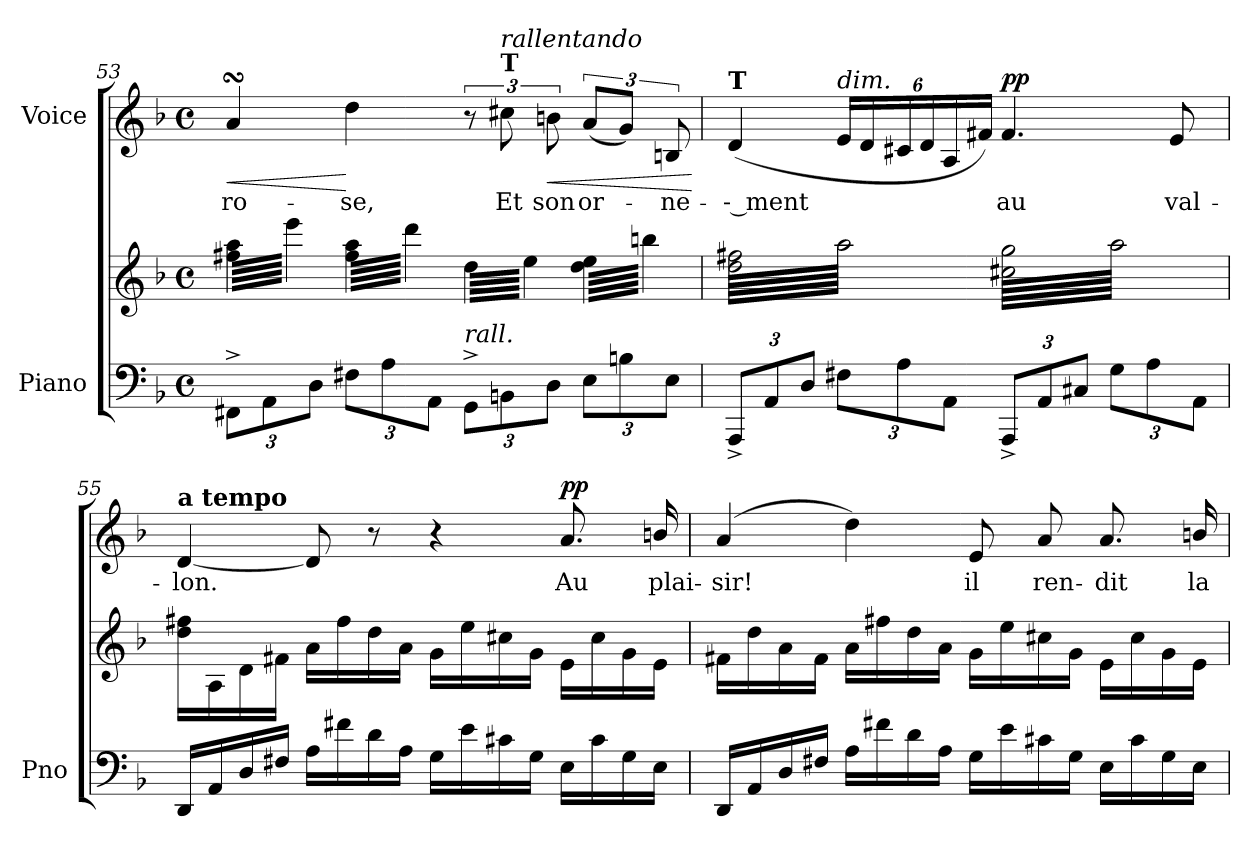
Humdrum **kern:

**kern	**kern	**dynam	**kern	**text	**dynam
*part2	*part2	*part2	*part1	*part1	*part1
*staff3	*staff2	*staff2/3	*staff1	*staff1	*staff1
*I"Piano	*	*	*I"Voice	*	*
*I'Pno	*	*	*	*	*
*clefF4	*clefG2	*	*clefG2	*	*
*k[b-]	*k[b-]	*	*k[b-]	*	*
*M4/4	*M4/4	*	*M4/4	*	*
*met(c)	*met(c)	*	*met(c)	*	*
*Xbrackettup	*	*	*	*	*
=53	=53	=53	=53	=53	=53
!	!	!	!	!LO:LY:b	!LO:HP:b
*	*tremolo	*	*	*	*
12FF#X^\L	64ff#X\ 64aa\LLLL	.	4asSsS/	ro-	<
.	64eee\	.	.	.	.
.	64ff#X\ 64aa\	.	.	.	.
.	64eee\	.	.	.	.
.	64ff#X\ 64aa\	.	.	.	.
.	64eee\	.	.	.	.
12AA\	.	.	.	.	.
.	64ff#X\ 64aa\	.	.	.	.
.	64eee\	.	.	.	.
.	64ff#X\ 64aa\	.	.	.	.
.	64eee\	.	.	.	.
.	64ff#X\ 64aa\	.	.	.	.
12D\J	.	.	.	.	.
.	64eee\	.	.	.	.
.	64ff#X\ 64aa\	.	.	.	.
.	64eee\	.	.	.	.
.	64ff#X\ 64aa\	.	.	.	.
.	64eee\JJJJ	.	.	.	.
!	!	!	!	!LO:LY:b	!
12F#X\L	64ff#\ 64aa\LLLL	.	4dd\	-se,	[
.	64ddd\	.	.	.	.
.	64ff#\ 64aa\	.	.	.	.
.	64ddd\	.	.	.	.
.	64ff#\ 64aa\	.	.	.	.
.	64ddd\	.	.	.	.
12A\	.	.	.	.	.
.	64ff#\ 64aa\	.	.	.	.
.	64ddd\	.	.	.	.
.	64ff#\ 64aa\	.	.	.	.
.	64ddd\	.	.	.	.
.	64ff#\ 64aa\	.	.	.	.
12AA\J	.	.	.	.	.
.	64ddd\	.	.	.	.
.	64ff#\ 64aa\	.	.	.	.
.	64ddd\	.	.	.	.
.	64ff#\ 64aa\	.	.	.	.
.	64ddd\JJJJ	.	.	.	.
!LO:TX:a:i:t=rall.	!	!	!	!	!
12GG^\L	64dd\LLLL	.	12r	.	.
.	64ee\	.	.	.	.
.	64dd\	.	.	.	.
.	64ee\	.	.	.	.
.	64dd\	.	.	.	.
.	64ee\	.	.	.	.
!	!	!	!LO:TX:a:B:t=T	!	!
!	!	!	!LO:TX:a:i:t=rallentando	!	!
!	!	!	!	!LO:LY:b	!
12BBn\	.	.	12cc#X\	Et	.
.	64dd\	.	.	.	.
.	64ee\	.	.	.	.
.	64dd\	.	.	.	.
.	64ee\	.	.	.	.
.	64dd\	.	.	.	.
!	!	!	!	!LO:LY:b	!LO:HP:b
12D\J	.	.	12bn\	son	<
.	64ee\	.	.	.	.
.	64dd\	.	.	.	.
.	64ee\	.	.	.	.
.	64dd\	.	.	.	.
.	64ee\JJJJ	.	.	.	.
!	!	!	!	!LO:LY:b	!
12E\L	64dd\ 64ee\LLLL	.	(<12a/L	or-	.
.	64bbn\	.	.	.	.
.	64dd\ 64ee\	.	.	.	.
.	64bbn\	.	.	.	.
.	64dd\ 64ee\	.	.	.	.
.	64bbn\	.	.	.	.
12Bn\	.	.	12g/J)	.	.
.	64dd\ 64ee\	.	.	.	.
.	64bbn\	.	.	.	.
.	64dd\ 64ee\	.	.	.	.
.	64bbn\	.	.	.	.
.	64dd\ 64ee\	.	.	.	.
!	!	!	!	!LO:LY:b	!
12E\J	.	.	12Bn/	-ne-	.
.	64bbn\	.	.	.	.
.	64dd\ 64ee\	.	.	.	.
.	64bbn\	.	.	.	.
.	64dd\ 64ee\	.	.	.	.
.	64bbn\JJJJ	.	.	.	.
.	.	.	.	.	[
!!LO:LB:g=z
=54	=54	=54	=54	=54	=54
!	!	!	!LO:TX:a:B:t=T	!	!
!	!LO:TX:b:i:t=colla voce	!	!	!	!
!	!	!	!	!LO:LY:b	!
*	*^	*	*	*	*
12AAA^/L	64dd\ 64ff#X\LLLL	3%2ryy	.	(>4d/	-- ment	.
.	64aa\	.	.	.	.	.
.	64dd\ 64ff#X\	.	.	.	.	.
.	64aa\	.	.	.	.	.
.	64dd\ 64ff#X\	.	.	.	.	.
.	64aa\	.	.	.	.	.
12AA/	.	.	.	.	.	.
.	64dd\ 64ff#X\	.	.	.	.	.
.	64aa\	.	.	.	.	.
.	64dd\ 64ff#X\	.	.	.	.	.
.	64aa\	.	.	.	.	.
.	64dd\ 64ff#X\	.	.	.	.	.
12D/J	.	.	.	.	.	.
.	64aa\	.	.	.	.	.
.	64dd\ 64ff#X\	.	.	.	.	.
.	64aa\	.	.	.	.	.
.	64dd\ 64ff#X\	.	.	.	.	.
.	64aa\	.	.	.	.	.
*	*	*	*	*Xbrackettup	*	*
!	!	!	!	!LO:TX:a:i:t=dim.	!	!
12F#X\L	64dd\ 64ff#X\	.	.	24e/LL	.	.
.	64aa\	.	.	.	.	.
.	64dd\ 64ff#X\	.	.	.	.	.
.	.	.	.	24d/	.	.
.	64aa\	.	.	.	.	.
.	64dd\ 64ff#X\	.	.	.	.	.
.	64aa\	.	.	.	.	.
12A\	.	.	.	24c#X/	.	.
.	64dd\ 64ff#X\	.	.	.	.	.
.	64aa\	.	.	.	.	.
.	64dd\ 64ff#X\	.	.	24d/	.	.
.	64aa\	.	.	.	.	.
.	64dd\ 64ff#X\	.	.	.	.	.
12AA\J	.	.	.	24A/	.	.
.	64aa\	.	.	.	.	.
.	64dd\ 64ff#X\	.	.	.	.	.
.	64aa\	.	.	.	.	.
.	.	.	.	24f#X/JJ)	.	.
.	64dd\ 64ff#X\	.	.	.	.	.
.	64aa\JJJJ	.	.	.	.	.
!	!	!	!	!	!LO:LY:b	!LO:DY:a
12AAA^/L	64cc#X\ 64gg\LLLL	.	.	4.f#/	au	pp
.	64aa\	.	.	.	.	.
.	64cc#X\ 64gg\	.	.	.	.	.
.	64aa\	.	.	.	.	.
.	64cc#X\ 64gg\	.	.	.	.	.
.	64aa\	.	.	.	.	.
12AA/	.	.	.	.	.	.
.	64cc#X\ 64gg\	.	.	.	.	.
.	64aa\	.	.	.	.	.
.	64cc#X\ 64gg\	.	.	.	.	.
.	64aa\	.	.	.	.	.
.	64cc#X\ 64gg\	.	.	.	.	.
12C#X/J	.	6.ryy	.	.	.	.
.	64aa\	.	.	.	.	.
.	64cc#X\ 64gg\	.	.	.	.	.
.	64aa\	.	.	.	.	.
.	64cc#X\ 64gg\	.	.	.	.	.
.	64aa\	.	.	.	.	.
12G\L	64cc#X\ 64gg\	.	.	.	.	.
.	64aa\	.	.	.	.	.
.	64cc#X\ 64gg\	.	.	.	.	.
.	64aa\	.	.	.	.	.
.	64cc#X\ 64gg\	.	.	.	.	.
.	64aa\	.	.	.	.	.
12A\	.	.	.	.	.	.
.	64cc#X\ 64gg\	.	.	.	.	.
.	64aa\	.	.	.	.	.
!	!	!	!	!	!LO:LY:b	!
.	64cc#X\ 64gg\	.	.	8e/	val-	.
.	64aa\	.	.	.	.	.
.	64cc#X\ 64gg\	.	.	.	.	.
!	!	!	!LO:DY:b	!	!	!
12AA\J	.	12ryy	other-dynamics	.	.	.
.	64aa\	.	.	.	.	.
.	64cc#X\ 64gg\	.	.	.	.	.
.	64aa\	.	.	.	.	.
.	64cc#X\ 64gg\	.	.	.	.	.
.	64aa\JJJJ	.	.	.	.	.
*	*Xtremolo	*	*	*	*	*
=55	=55	=55	=55	=55	=55	=55
!	!	!	!	!LO:TX:a:B:t=a tempo	!	!
!	!LO:TX:a:B:t=a tempo	!	!	!	!	!
!	!	!	!	!	!LO:LY:b	!
*	*v	*v	*	*	*	*
16DD/LL	16dd\ 16ff#X\LL	.	[4d/	-lon.	.
.	.	.	.	.	.
.	.	.	.	.	.
.	.	.	.	.	.
16AA/	16A\	.	.	.	.
.	.	.	.	.	.
.	.	.	.	.	.
.	.	.	.	.	.
16D/	16d\	.	.	.	.
.	.	.	.	.	.
.	.	.	.	.	.
.	.	.	.	.	.
16F#X/JJ	16f#X\JJ	.	.	.	.
.	.	.	.	.	.
.	.	.	.	.	.
.	.	.	.	.	.
16A\LL	16a\LL	.	8d/]	.	.
16f#X\	16ff#\	.	.	.	.
16d\	16dd\	.	8r	.	.
16A\JJ	16a\JJ	.	.	.	.
16G\LL	16g\LL	.	4r	.	.
16e\	16ee\	.	.	.	.
16c#X\	16cc#X\	.	.	.	.
16G\JJ	16g\JJ	.	.	.	.
!	!	!	!	!LO:LY:b	!LO:DY:a
16E\LL	16e\LL	.	8.a/	Au	pp
16c#\	16cc#\	.	.	.	.
16G\	16g\	.	.	.	.
!	!	!	!	!LO:LY:b	!
16E\JJ	16e\JJ	.	16bn/	plai-	.
=56	=56	=56	=56	=56	=56
!	!	!	!	!LO:LY:b	!
16DD/LL	16f#X\LL	.	(>4a/	-sir!	.
16AA/	16dd\	.	.	.	.
16D/	16a\	.	.	.	.
16F#X/JJ	16f#\JJ	.	.	.	.
16A\LL	16a\LL	.	4dd\)	.	.
16f#X\	16ff#X\	.	.	.	.
16d\	16dd\	.	.	.	.
16A\JJ	16a\JJ	.	.	.	.
!	!	!	!	!LO:LY:b	!
16G\LL	16g\LL	.	8e/	il	.
16e\	16ee\	.	.	.	.
!	!	!	!	!LO:LY:b	!
16c#X\	16cc#X\	.	8a/	ren-	.
16G\JJ	16g\JJ	.	.	.	.
!	!	!	!	!LO:LY:b	!
16E\LL	16e\LL	.	8.a/	-dit	.
16c#\	16cc#\	.	.	.	.
16G\	16g\	.	.	.	.
!	!	!	!	!LO:LY:b	!
16E\JJ	16e\JJ	.	16bn/	la	.
=	=	=	=	=	=
*-	*-	*-	*-	*-	*-
